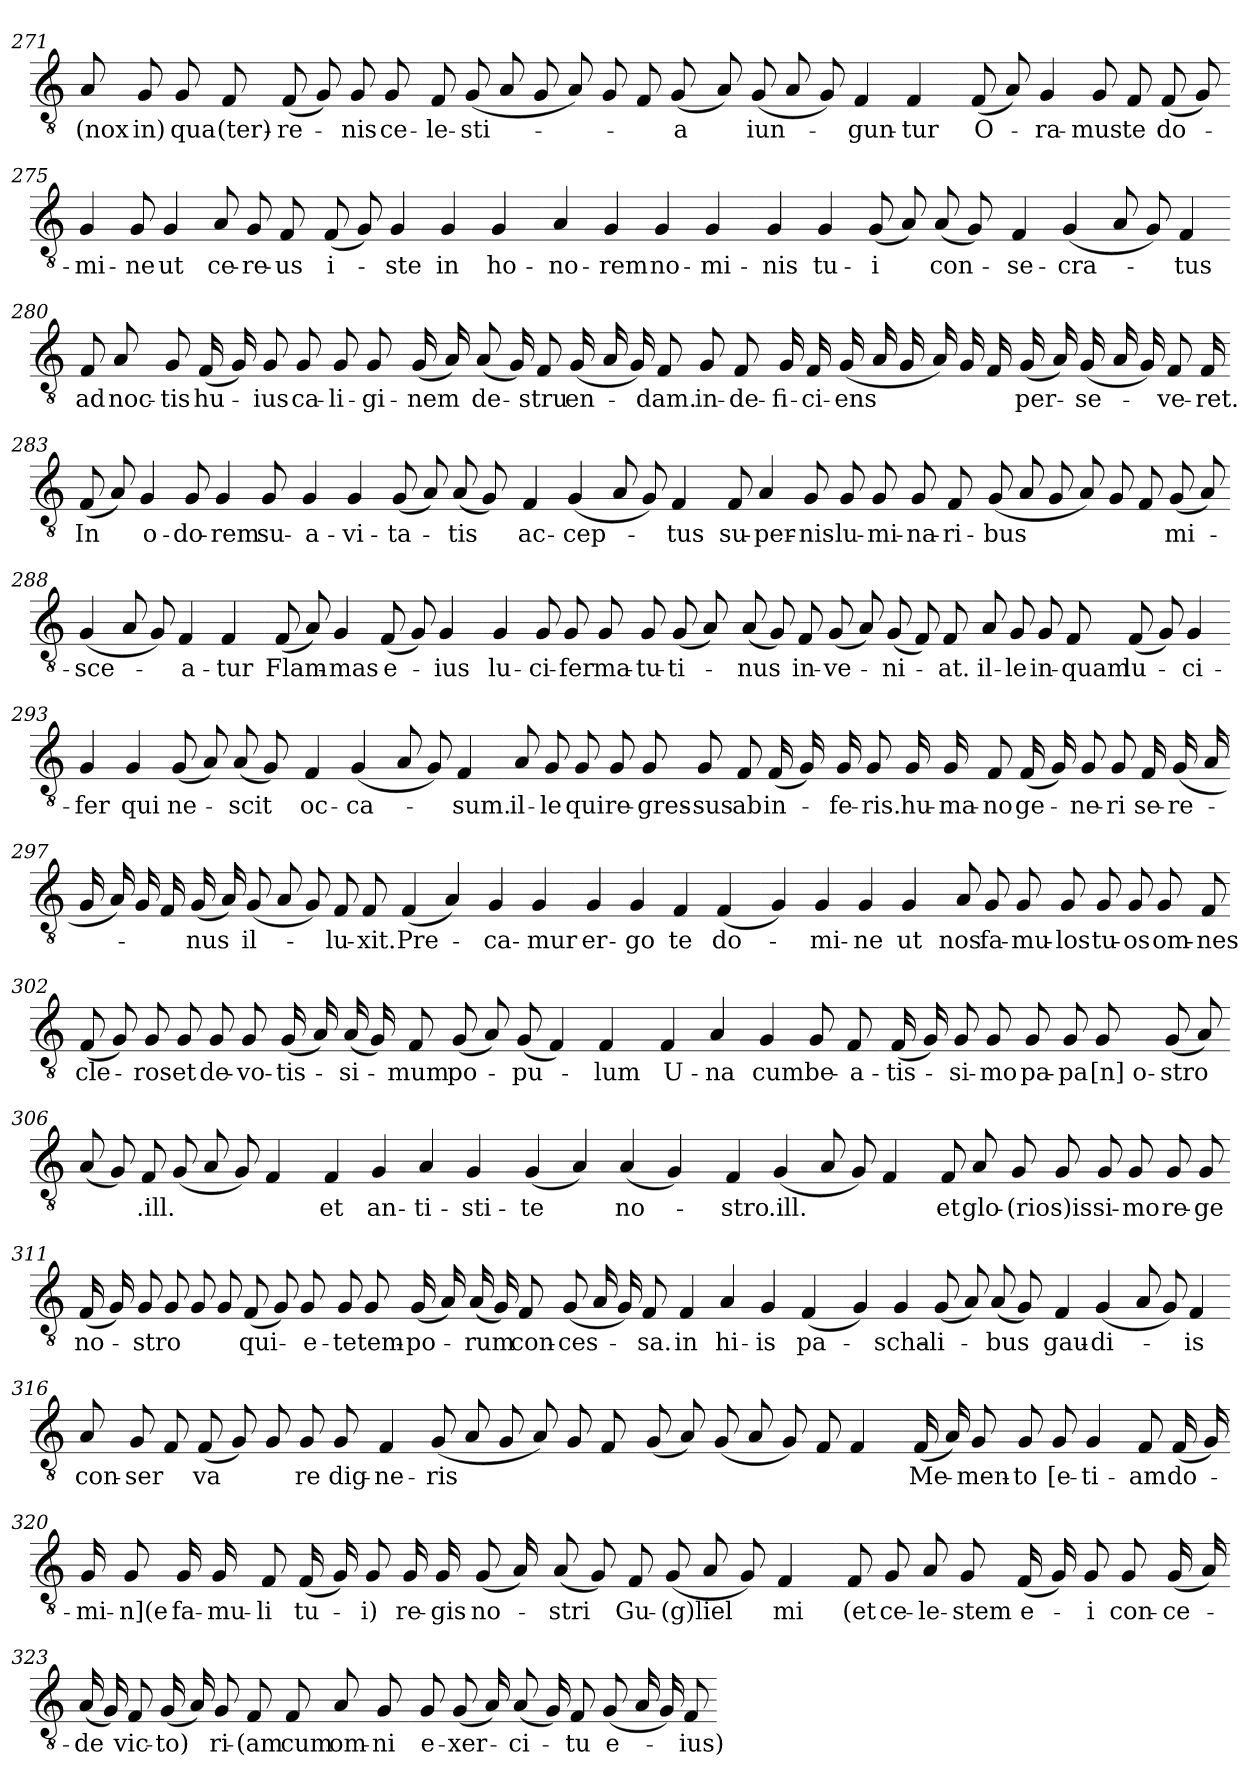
**kern	**text
*part1	*part1
*staff1	*staff1
*clefGv2	*
*k[]	*
=271	=271
8A	(nox
8G	in)
8G	qua
8F	(ter)-
(8F	-re-
8G)	.
8G	-nis
8G	ce-
=272-	=272-
8F	-le-
(8G	-sti-
8A	.
8G	.
8A)	.
8G	.
8F	.
(8G	-a
=273-	=273-
8A)	.
(8G	iun-
8A	.
8G)	.
4F	-gun-
4F	-tur
=274-	=274-
(8F	O-
8A)	.
4G	-ra-
8G	-mus
8F	te
(8F	do-
8G)	.
=275-	=275-
4G	-mi-
8G	-ne
4G	ut
8A	ce-
8G	-re-
8F	-us
=276-	=276-
(8F	i-
8G)	.
4G	-ste
4G	in
4G	ho-
=277-	=277-
4A	-no-
4G	-rem
4G	no-
4G	-mi-
=278-	=278-
4G	-nis
4G	tu-
(8G	-i
8A)	.
(8A	con-
8G)	.
=279-	=279-
4F	-se-
(4G	-cra-
8A	.
8G)	.
4F	-tus
=280-	=280-
8F	ad
8A	noc-
8G	-tis
(16F	hu-
16G)	.
8G	-ius
8G	ca-
8G	-li-
8G	-gi-
=281-	=281-
(16G	-nem
16A)	.
(8A	de-
16G)	.
8F	stru
(16G	-en-
16A	.
16G)	.
8F	-dam.
8G	in-
8F	-de-
=282-	=282-
16G	-fi-
16F	-ci-
(16G	-ens
16A	.
16G	.
16A)	.
16G	.
16F	.
(16G	per-
16A)	.
(16G	-se-
16A	.
16G)	.
8F	-ve-
16F	-ret.
=283-	=283-
(8F	In
8A)	.
4G	o-
8G	-do-
4G	-rem
8G	su-
=284-	=284-
4G	-a-
4G	-vi-
(8G	-ta-
8A)	.
(8A	-tis
8G)	.
=285-	=285-
4F	ac-
(4G	-cep-
8A	.
8G)	.
4F	-tus
=286-	=286-
8F	su-
4A	-per-
8G	-nis
8G	lu-
8G	-mi-
8G	-na-
8F	-ri-
=287-	=287-
(8G	-bus
8A	.
8G	.
8A)	.
8G	.
8F	.
(8G	mi-
8A)	.
=288-	=288-
(4G	-sce-
8A	.
8G)	.
4F	-a-
4F	-tur
=289-	=289-
(8F	Flam-
8A)	.
4G	-mas
(8F	e-
8G)	.
4G	-ius
=290-	=290-
4G	lu-
8G	-ci-
8G	-fer
8G	ma-
8G	-tu-
(8G	-ti-
8A)	.
=291-	=291-
(8A	-nus
8G)	.
8F	in-
(8G	-ve-
8A)	.
(8G	-ni-
8F)	.
8F	-at.
=292-	=292-
8A	il-
8G	-le
8G	in-
8F	-quam
(8F	lu-
8G)	.
4G	-ci-
=293-	=293-
4G	-fer
4G	qui
(8G	ne-
8A)	.
(8A	-scit
8G)	.
=294-	=294-
4F	oc-
(4G	-ca-
8A	.
8G)	.
4F	-sum.
=295-	=295-
8A	il-
8G	-le
8G	qui
8G	re-
8G	-gres-
8G	-sus
8F	ab
(16F	in-
16G)	.
=296-	=296-
16G	-fe-
8G	-ris.
16G	hu-
16G	-ma-
8F	-no
(16F	ge-
16G)	.
8G	-ne-
8G	-ri
16F	se-
(16G	-re-
16A	.
=297-	=297-
16G	.
16A)	.
16G	.
16F	.
(16G	-nus
16A)	.
(8G	il-
8A	.
8G)	.
8F	-lu-
8F	-xit.
=298-	=298-
(4F	Pre-
4A)	.
4G	-ca-
4G	-mur
=299-	=299-
4G	er-
4G	-go
4F	te
(4F	do-
=300-	=300-
4G)	.
4G	-mi-
4G	-ne
4G	ut
=301-	=301-
8A	nos
8G	fa-
8G	-mu-
8G	-los
8G	tu-
8G	-os
8G	om-
8F	-nes
=302-	=302-
(8F	cle-
8G)	.
8G	-ros
8G	et
8G	de-
8G	-vo-
(16G	-tis-
16A)	.
(16A	-si-
16G)	.
=303-	=303-
8F	-mum
(8G	po-
8A)	.
(8G	-pu-
4F)	.
4F	-lum
=304-	=304-
4F	U-
4A	-na
4G	cum
8G	be-
8F	-a-
=305-	=305-
(16F	-tis-
16G)	.
8G	-si-
8G	-mo
8G	pa-
8G	-pa
8G	[n]o-
(8G	-stro
8A)	.
=306-	=306-
(8A	.
8G)	.
8F	.ill.
(8G	.
8A	.
8G)	.
4F	.
=307-	=307-
4F	et
4G	an-
4A	-ti-
4G	-sti-
=308-	=308-
(4G	-te
4A)	.
(4A	no-
4G)	.
=309-	=309-
4F	-stro
(4G	.ill.
8A	.
8G)	.
4F	.
=310-	=310-
8F	et
8A	glo-
8G	(rio
8G	s)is
8G	-si-
8G	-mo
8G	re-
8G	-ge
=311-	=311-
(16F	no-
16G)	.
8G	-stro
8G	.
8G	.
8G	.
(8F	qui-
8G)	.
8G	-e-
=312-	=312-
8G	-te
8G	tem-
(16G	-po-
16A)	.
(16A	-rum
16G)	.
8F	con-
(8G	-ces-
16A	.
16G)	.
8F	-sa.
=313-	=313-
4F	in
4A	hi-
4G	-is
(4F	pa-
=314-	=314-
4G)	.
4G	-scha-
(8G	-li-
8A)	.
(8A	-bus
8G)	.
=315-	=315-
4F	gau-
(4G	-di-
8A	.
8G)	.
4F	-is
=316-	=316-
8A	con-
8G	ser
8F	.
(8F	va
8G)	.
8G	.
8G	-re
8G	dig-
=317-	=317-
4F	-ne-
(8G	-ris
8A	.
8G	.
8A)	.
8G	.
8F	.
=318-	=318-
(8G	.
8A)	.
(8G	.
8A	.
8G)	.
8F	.
4F	.
=319-	=319-
(16F	Me-
16A)	.
8G	-men-
8G	-to
8G	[e-
4G	-ti-
8F	-am
(16F	do-
16G)	.
=320-	=320-
16G	-mi-
8G	-n](e
16G	fa-
16G	-mu-
8F	-li
(16F	tu-
16G)	.
8G	-i)
16G	re-
16G	-gis
(8G	no-
16A)	.
=321-	=321-
(8A	-stri
8G)	.
8F	Gu-
(8G	(g)liel
8A	.
8G)	.
4F	-mi
=322-	=322-
8F	(et
8G	ce-
8A	-le-
8G	-stem
(16F	e-
16G)	.
8G	-i
8G	con-
(16G	-ce-
16A)	.
=323-	=323-
(16A	-de
16G)	.
8F	vic-
(16G	to)
16A)	.
8G	-ri-
8F	-(am
8F	cum
8A	om-
8G	-ni
=324-	=324-
8G	e-
(8G	-xer-
16A)	.
(8A	-ci-
16G)	.
8F	-tu
(8G	e-
16A	.
16G)	.
8F	-ius)
=-	=-
*-	*-
